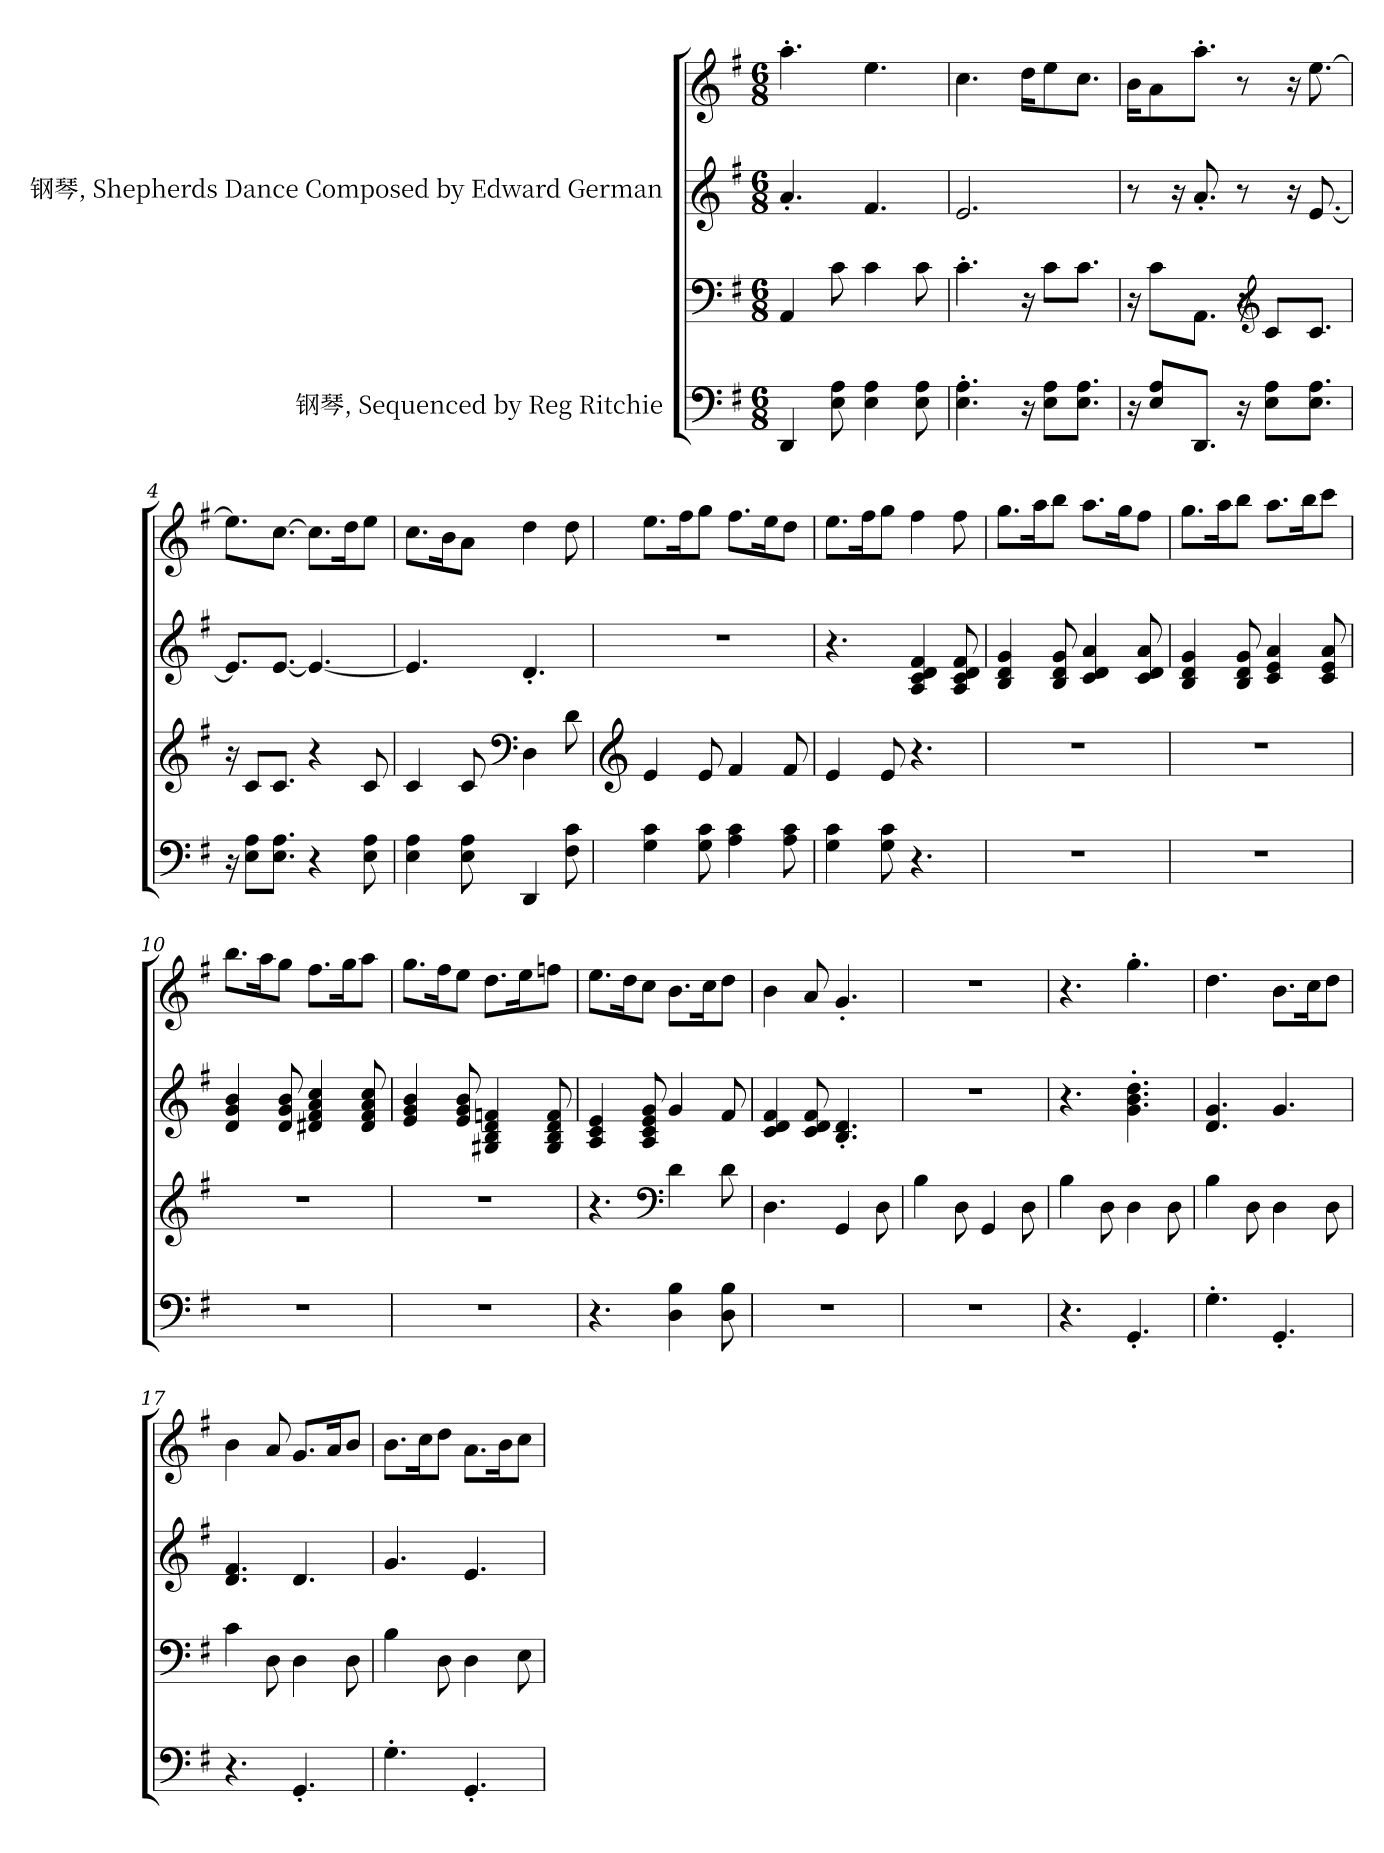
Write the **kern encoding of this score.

**kern	**kern	**kern	**kern
*part2	*part2	*part1	*part1
*staff4	*staff3	*staff2	*staff1
*I"钢琴, Sequenced by Reg Ritchie	*	*I"钢琴, Shepherds Dance Composed by Edward German	*
*clefF4	*clefF4	*clefG2	*clefG2
*k[f#]	*k[f#]	*k[f#]	*k[f#]
*M6/8	*M6/8	*M6/8	*M6/8
*MM126	*MM126	*MM126	*MM126
=1	=1	=1	=1
4DD/	4AA/	4.a'/	4.aa'\
8E\ 8A\	8c\	.	.
4E\ 4A\	4c\	4.f#/	4.ee\
8E\ 8A\	8c\	.	.
=2	=2	=2	=2
4.E\' 4.A\'	4.c'\	2.e/	4.cc\
16r	16r	.	16dd\KL
8E\ 8A\L	8c\L	.	8ee\
8.E\ 8.A\J	8.c\J	.	8.cc\J
!!LO:LB:g=z
=3	=3	=3	=3
16r	16r	8r	16b\KL
8E/ 8A/L	8c\L	.	8a\
.	.	16r	.
8.DD/J	8.AA\J	8.a'/	8.aa'\J
16r	16r	8r	8r
*	*clefG2	*	*
8E\ 8A\L	8c/L	.	.
.	.	16r	16r
8.E\ 8.A\J	8.c/J	[8.e/	[8.ee\
=4	=4	=4	=4
16r	16r	8.e/L]	8.ee\L]
8E\ 8A\L	8c/L	.	.
8.E\ 8.A\J	8.c/J	[8.e/J	[8.cc\J
4r	4r	4.e/_	8.cc\L]
.	.	.	16dd\K
8E\ 8A\	8c/	.	8ee\J
=5	=5	=5	=5
4E\ 4A\	4c/	4.e/]	8.cc\L
.	.	.	16b\K
8E\ 8A\	8c/	.	8a\J
*	*clefF4	*	*
4DD/	4D\	4.d'/	4dd\
8F#\ 8c\	8d\	.	8dd\
=6	=6	=6	=6
*	*clefG2	*	*
4G\ 4c\	4e/	2.r	8.ee\L
.	.	.	16ff#\K
8G\ 8c\	8e/	.	8gg\J
4A\ 4c\	4f#/	.	8.ff#\L
.	.	.	16ee\K
8A\ 8c\	8f#/	.	8dd\J
!!LO:LB:g=z
=7	=7	=7	=7
4G\ 4c\	4e/	4.r	8.ee\L
.	.	.	16ff#\K
8G\ 8c\	8e/	.	8gg\J
4.r	4.r	4A/ 4c/ 4d/ 4f#/	4ff#\
.	.	8A/ 8c/ 8d/ 8f#/	8ff#\
=8	=8	=8	=8
2.r	2.r	4B/ 4d/ 4g/	8.gg\L
.	.	.	16aa\K
.	.	8B/ 8d/ 8g/	8bb\J
.	.	4c/ 4d/ 4a/	8.aa\L
.	.	.	16gg\K
.	.	8c/ 8d/ 8a/	8ff#\J
=9	=9	=9	=9
2.r	2.r	4B/ 4d/ 4g/	8.gg\L
.	.	.	16aa\K
.	.	8B/ 8d/ 8g/	8bb\J
.	.	4c/ 4e/ 4a/	8.aa\L
.	.	.	16bb\K
.	.	8c/ 8e/ 8a/	8ccc\J
=10	=10	=10	=10
2.r	2.r	4d/ 4g/ 4b/	8.bb\L
.	.	.	16aa\K
.	.	8d/ 8g/ 8b/	8gg\J
.	.	4d#X/ 4f#/ 4a/ 4cc/	8.ff#\L
.	.	.	16gg\K
.	.	8d#/ 8f#/ 8a/ 8cc/	8aa\J
!!LO:PB:g=z
=11	=11	=11	=11
2.r	2.r	4e/ 4g/ 4b/	8.gg\L
.	.	.	16ff#\K
.	.	8e/ 8g/ 8b/	8ee\J
.	.	4G#X/ 4B/ 4d/ 4fn/	8.dd\L
.	.	.	16ee\K
.	.	8G#/ 8B/ 8d/ 8f/	8ffn\J
=12	=12	=12	=12
4.r	4.r	4A/ 4c/ 4e/	8.ee\L
.	.	.	16dd\K
.	.	8A/ 8c/ 8e/ 8g/	8cc\J
*	*clefF4	*	*
4D\ 4B\	4d\	4g/	8.b\L
.	.	.	16cc\K
8D\ 8B\	8d\	8f#/	8dd\J
=13	=13	=13	=13
2.r	4.D\	4c/ 4d/ 4f#/	4b\
.	.	8c/ 8d/ 8f#/	8a/
.	4GG/	4.B/' 4.d/'	4.g'/
.	8D\	.	.
=14	=14	=14	=14
2.r	4B\	2.r	2.r
.	8D\	.	.
.	4GG/	.	.
.	8D\	.	.
=15	=15	=15	=15
4.r	4B\	4.r	4.r
.	8D\	.	.
4.GG'/	4D\	4.g\' 4.b\' 4.dd\'	4.gg'\
.	8D\	.	.
=16	=16	=16	=16
4.G'\	4B\	4.d/ 4.g/	4.dd\
.	8D\	.	.
4.GG'/	4D\	4.g/	8.b\L
.	.	.	16cc\K
.	8D\	.	8dd\J
!!LO:LB:g=z
=17	=17	=17	=17
4.r	4c\	4.d/ 4.f#/	4b\
.	8D\	.	8a/
4.GG'/	4D\	4.d/	8.g/L
.	.	.	16a/K
.	8D\	.	8b/J
=18	=18	=18	=18
4.G'\	4B\	4.g/	8.b\L
.	.	.	16cc\K
.	8D\	.	8dd\J
4.GG'/	4D\	4.e/	8.a\L
.	.	.	16b\K
.	8E\	.	8cc\J
=	=	=	=
*-	*-	*-	*-
